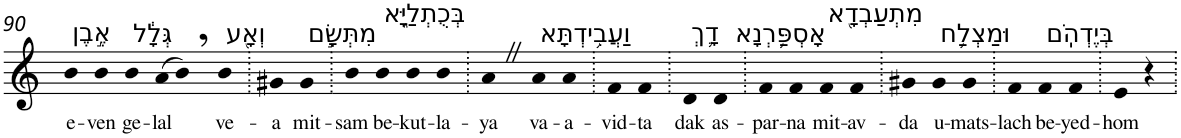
**kern	**text
*part1	*part1
*staff1	*staff1
*I"Piano	*
*I'Pno	*
!!LO:PB:g=z
*clefG2	*
*k[]	*
=90	=90
!LO:TX:a:t=אֶ֣בֶן	!
!	!LO:LY:b
4b	e-
!	!LO:LY:b
4b	-ven
!LO:TX:a:t=גְּלָ֔ל	!
!	!LO:LY:b
4b	ge-
!	!LO:LY:b
(>8a	-lal
8b,)	.
!LO:TX:a:t=וְאָ֖ע	!
!	!LO:LY:b
4b	ve-
=91.	=91.
!	!LO:LY:b
4g#X	-a
!LO:TX:a:t=מִתְּשָׂ֣ם	!
!	!LO:LY:b
4g#	mit-
=92.	=92.
!	!LO:LY:b
4b	-sam
!LO:TX:a:t=בְּכֻתְלַיָּ֑א	!
!	!LO:LY:b
4b	be-
!	!LO:LY:b
4b	-kut-
!	!LO:LY:b
4b	-la-
=93.	=93.
!	!LO:LY:b
4aZ	-ya
!LO:TX:a:t=וַעֲבִ֥ידְתָּא	!
!	!LO:LY:b
4a	va-
!	!LO:LY:b
4a	-a-
=94.	=94.
!	!LO:LY:b
4f	-vid-
!	!LO:LY:b
4f	-ta
=95.	=95.
!LO:TX:a:t=דָ֛ךְ	!
!	!LO:LY:b
4d	dak
!LO:TX:a:t=אָסְפַּ֥רְנָא	!
!	!LO:LY:b
4d	as-
=96.	=96.
!	!LO:LY:b
4f	-par-
!	!LO:LY:b
4f	-na
!LO:TX:a:t=מִתְעַבְדָ֖א	!
!	!LO:LY:b
4f	mit-
!	!LO:LY:b
4f	-av-
=97.	=97.
!	!LO:LY:b
4g#X	-da
!LO:TX:a:t=וּמַצְלַ֥ח	!
!	!LO:LY:b
4g#	u-
!	!LO:LY:b
4g#	-mats-
=98.	=98.
!	!LO:LY:b
4f	-lach
!LO:TX:a:t=בְּיֶדְהֹֽם	!
!	!LO:LY:b
4f	be-
!	!LO:LY:b
4f	-yed-
=99.	=99.
!	!LO:LY:b
4e	-hom
4r	.
=.	=.
*-	*-
